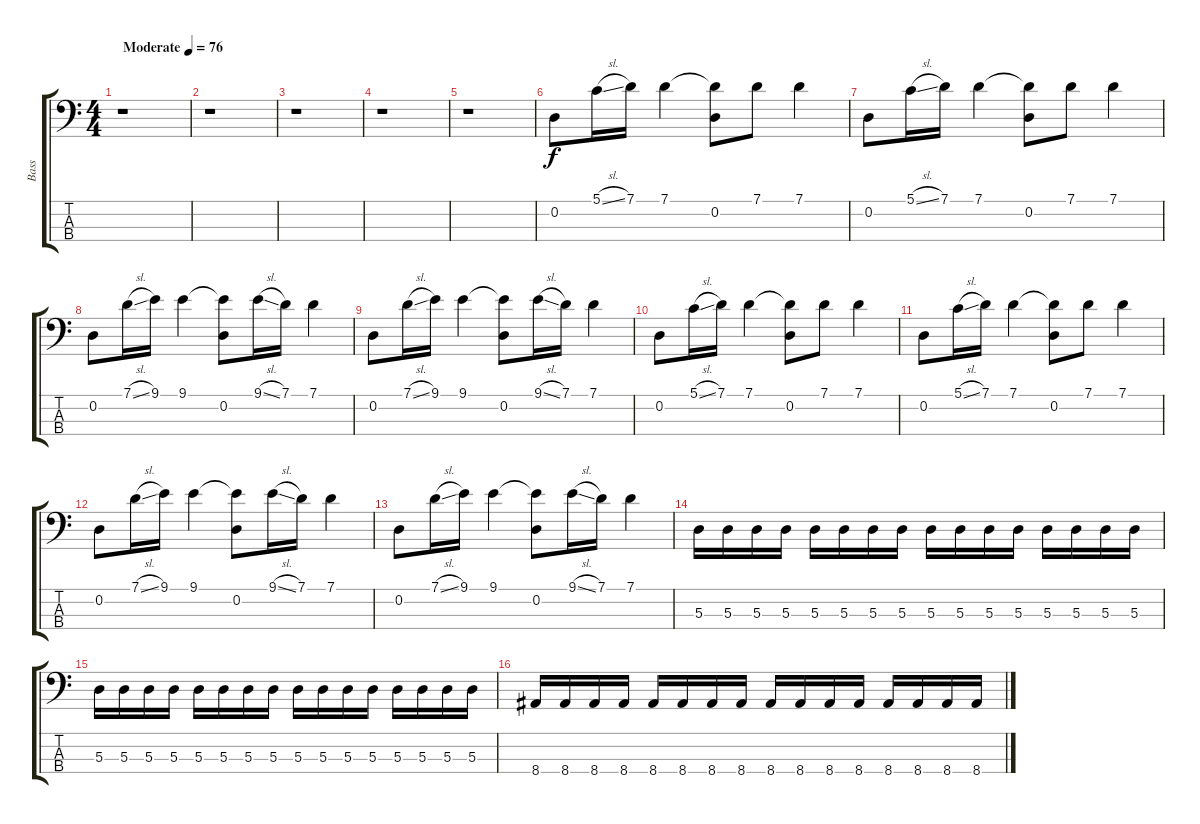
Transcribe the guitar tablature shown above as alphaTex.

\track ("Bass" "Bass") {instrument electricbassfinger}
\staff {score tabs}
\tuning (G2 D2 A1 D1) {hide}
\ts (4 4)
\tempo (76 "Moderate")
\clef f4
\ks c
r.1{dy f instrument electricbassfinger} |
r.1 |
r.1 |
r.1 |
r.1 |
0.2.8 5.1{sl}.16 7.1.16 7.1.4 (7.1{t} 0.2).8 7.1.8 7.1.4 |
0.2.8 5.1{sl}.16 7.1.16 7.1.4 (7.1{t} 0.2).8 7.1.8 7.1.4 |
0.2.8 7.1{sl}.16 9.1.16 9.1.4 (9.1{t} 0.2).8 9.1{sl}.16 7.1.16 7.1.4 |
0.2.8 7.1{sl}.16 9.1.16 9.1.4 (9.1{t} 0.2).8 9.1{sl}.16 7.1.16 7.1.4 |
0.2.8 5.1{sl}.16 7.1.16 7.1.4 (7.1{t} 0.2).8 7.1.8 7.1.4 |
0.2.8 5.1{sl}.16 7.1.16 7.1.4 (7.1{t} 0.2).8 7.1.8 7.1.4 |
0.2.8 7.1{sl}.16 9.1.16 9.1.4 (9.1{t} 0.2).8 9.1{sl}.16 7.1.16 7.1.4 |
0.2.8 7.1{sl}.16 9.1.16 9.1.4 (9.1{t} 0.2).8 9.1{sl}.16 7.1.16 7.1.4 |
5.3.16 5.3.16 5.3.16 5.3.16 5.3.16 5.3.16 5.3.16 5.3.16 5.3.16 5.3.16 5.3.16 5.3.16 5.3.16 5.3.16 5.3.16 5.3.16 |
5.3.16 5.3.16 5.3.16 5.3.16 5.3.16 5.3.16 5.3.16 5.3.16 5.3.16 5.3.16 5.3.16 5.3.16 5.3.16 5.3.16 5.3.16 5.3.16 |
8.4.16 8.4.16 8.4.16 8.4.16 8.4.16 8.4.16 8.4.16 8.4.16 8.4.16 8.4.16 8.4.16 8.4.16 8.4.16 8.4.16 8.4.16 8.4.16
